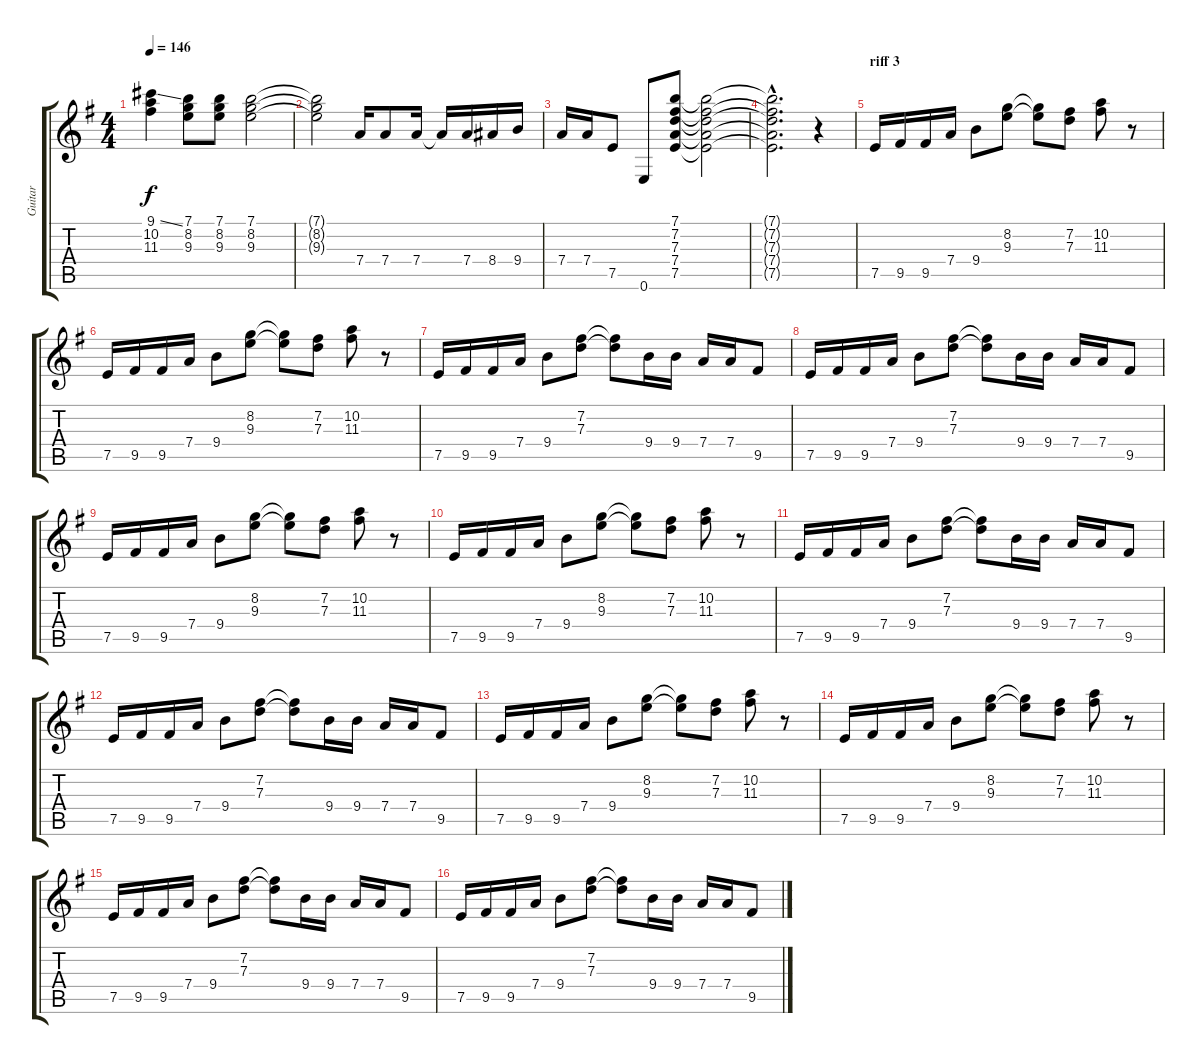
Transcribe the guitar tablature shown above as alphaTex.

\track ("Guitar" "Guitar") {instrument distortionguitar}
\staff {score tabs}
\tuning (E4 B3 G3 D3 A2 E2) {hide}
\ts (4 4)
\tempo 146
\clef g2
\ks g
(9.1{ss} 10.2 11.3).4{dy f} (7.1 8.2 9.3).8 (7.1 8.2 9.3).8 (7.1 8.2 9.3).2 |
(7.1{t} 8.2{t} 9.3{t}).2 7.4.16 7.4.8 7.4.16 7.4{t}.16 7.4.16 8.4.16 9.4.16 |
7.4.16 7.4.16 7.5.8 0.6.8 (7.1 7.2 7.3 7.4 7.5).8 (7.1{t} 7.2{t} 7.3{t} 7.4{t} 7.5{t}).2 |
(7.1{hac t} 7.2{hac t} 7.3{hac t} 7.4{hac t} 7.5{hac t}).2{d} r.4 |
\section ("" "riff 3")
7.5.16{instrument distortionguitar} 9.5.16 9.5.16 7.4.16 9.4.8 (8.2 9.3).8 (8.2{t} 9.3{t}).8 (7.2 7.3).8 (10.2 11.3).8 r.8 |
7.5.16 9.5.16 9.5.16 7.4.16 9.4.8 (8.2 9.3).8 (8.2{t} 9.3{t}).8 (7.2 7.3).8 (10.2 11.3).8 r.8 |
7.5.16 9.5.16 9.5.16 7.4.16 9.4.8 (7.2 7.3).8 (7.2{t} 7.3{t}).8 9.4.16 9.4.16 7.4.16 7.4.16 9.5.8 |
7.5.16 9.5.16 9.5.16 7.4.16 9.4.8 (7.2 7.3).8 (7.2{t} 7.3{t}).8 9.4.16 9.4.16 7.4.16 7.4.16 9.5.8 |
7.5.16 9.5.16 9.5.16 7.4.16 9.4.8 (8.2 9.3).8 (8.2{t} 9.3{t}).8 (7.2 7.3).8 (10.2 11.3).8 r.8 |
7.5.16 9.5.16 9.5.16 7.4.16 9.4.8 (8.2 9.3).8 (8.2{t} 9.3{t}).8 (7.2 7.3).8 (10.2 11.3).8 r.8 |
7.5.16 9.5.16 9.5.16 7.4.16 9.4.8 (7.2 7.3).8 (7.2{t} 7.3{t}).8 9.4.16 9.4.16 7.4.16 7.4.16 9.5.8 |
7.5.16 9.5.16 9.5.16 7.4.16 9.4.8 (7.2 7.3).8 (7.2{t} 7.3{t}).8 9.4.16 9.4.16 7.4.16 7.4.16 9.5.8 |
7.5.16 9.5.16 9.5.16 7.4.16 9.4.8 (8.2 9.3).8 (8.2{t} 9.3{t}).8 (7.2 7.3).8 (10.2 11.3).8 r.8 |
7.5.16 9.5.16 9.5.16 7.4.16 9.4.8 (8.2 9.3).8 (8.2{t} 9.3{t}).8 (7.2 7.3).8 (10.2 11.3).8 r.8 |
7.5.16 9.5.16 9.5.16 7.4.16 9.4.8 (7.2 7.3).8 (7.2{t} 7.3{t}).8 9.4.16 9.4.16 7.4.16 7.4.16 9.5.8 |
7.5.16 9.5.16 9.5.16 7.4.16 9.4.8 (7.2 7.3).8 (7.2{t} 7.3{t}).8 9.4.16 9.4.16 7.4.16 7.4.16 9.5.8
